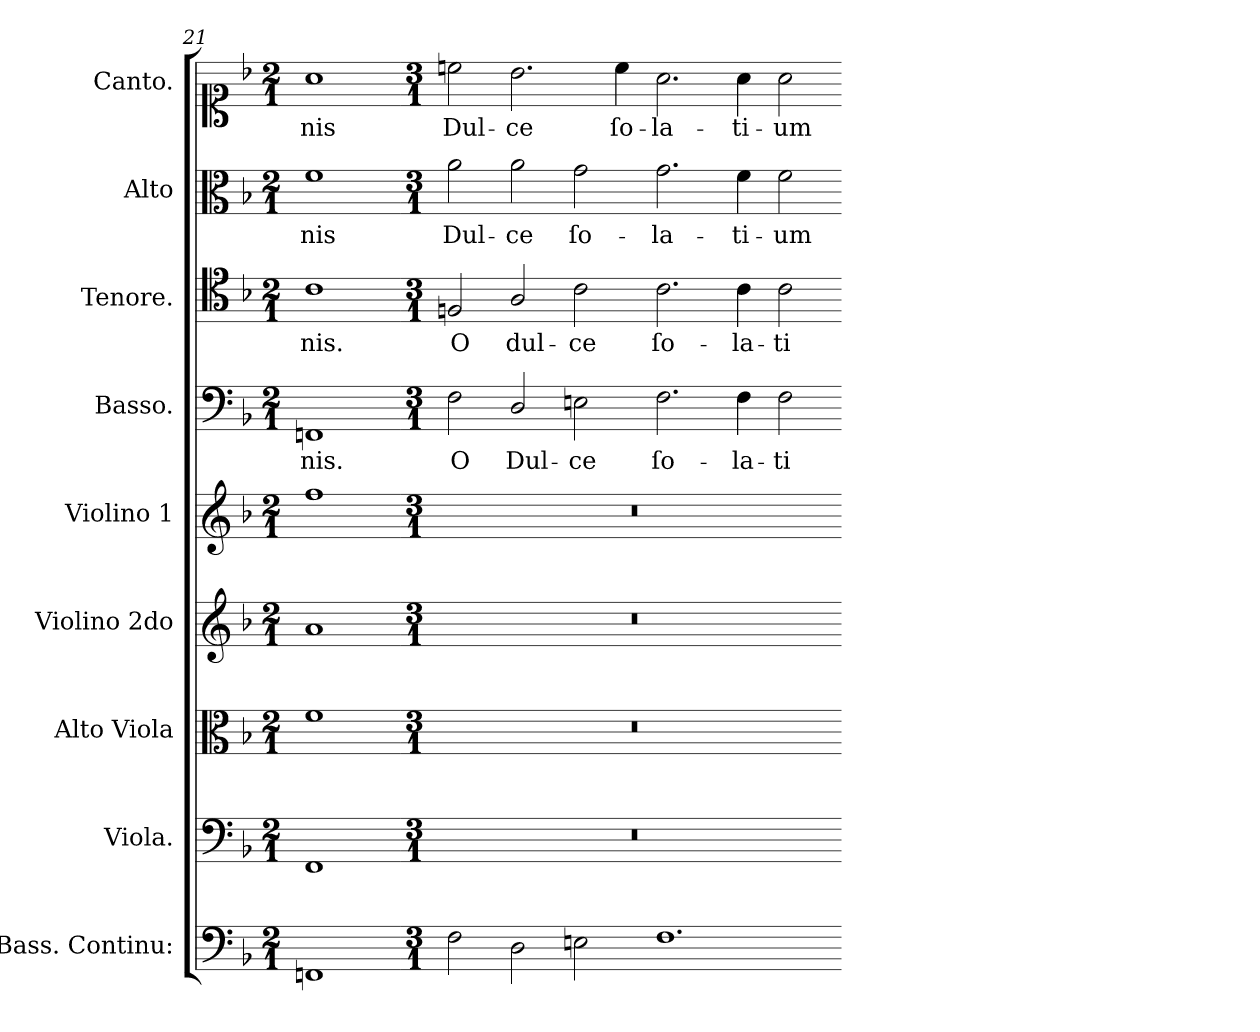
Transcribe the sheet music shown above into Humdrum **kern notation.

**kern	**kern	**kern	**kern	**kern	**kern	**text	**kern	**text	**kern	**text	**kern	**text
*part9	*part8	*part7	*part6	*part5	*part4	*part4	*part3	*part3	*part2	*part2	*part1	*part1
*staff9	*staff8	*staff7	*staff6	*staff5	*staff4	*staff4	*staff3	*staff3	*staff2	*staff2	*staff1	*staff1
*I"Bass. Continu:	*I"Viola.	*I"Alto Viola	*I"Violino 2do	*I"Violino 1	*I"Basso.	*	*I"Tenore.	*	*I"Alto	*	*I"Canto.	*
*	*I'vla	*I'a-vla	*I'vl2	*I'vl1	*I'B	*	*I'T	*	*I'A	*	*	*
*clefF4	*clefF4	*clefC3	*clefG2	*clefG2	*clefF4	*	*clefC4	*	*clefC3	*	*clefC1	*
*k[b-]	*k[b-]	*k[b-]	*k[b-]	*k[b-]	*k[b-]	*	*k[b-]	*	*k[b-]	*	*k[b-]	*
*M2/1	*M2/1	*M2/1	*M2/1	*M2/1	*M2/1	*	*M2/1	*	*M2/1	*	*M2/1	*
=21	=21	=21	=21	=21	=21	=21	=21	=21	=21	=21	=21	=21
1FFn	1FF	1f	1a	1ff	1FFn	-nis.	1c	-nis.	1f	-nis	1a	-nis
=22-	=22-	=22-	=22-	=22-	=22-	=22-	=22-	=22-	=22-	=22-	=22-	=22-
*M3/1	*M3/1	*M3/1	*M3/1	*M3/1	*M3/1	*	*M3/1	*	*M3/1	*	*M3/1	*
2F\	1%3r	1%3r	1%3r	1%3r	2F\	O	2Fn/	O	2a\	Dul-	2ccn\	Dul-
2D\	.	.	.	.	2D/	Dul-	2A/	dul-	2a\	-ce	2.b-\	-ce
2En\	.	.	.	.	2En\	-ce	2c\	-ce	2g\	ſo-	.	.
.	.	.	.	.	.	.	.	.	.	.	4cc\	ſo-
1.F	.	.	.	.	2.F\	ſo-	2.c\	ſo-	2.g\	-la-	2.a\	-la-
.	.	.	.	.	4F\	-la-	4c\	-la-	4f\	-ti-	4a\	-ti-
.	.	.	.	.	2F\	-ti-	2c\	-ti-	2f\	-um	2a\	-um
=-	=-	=-	=-	=-	=-	=-	=-	=-	=-	=-	=-	=-
*-	*-	*-	*-	*-	*-	*-	*-	*-	*-	*-	*-	*-
